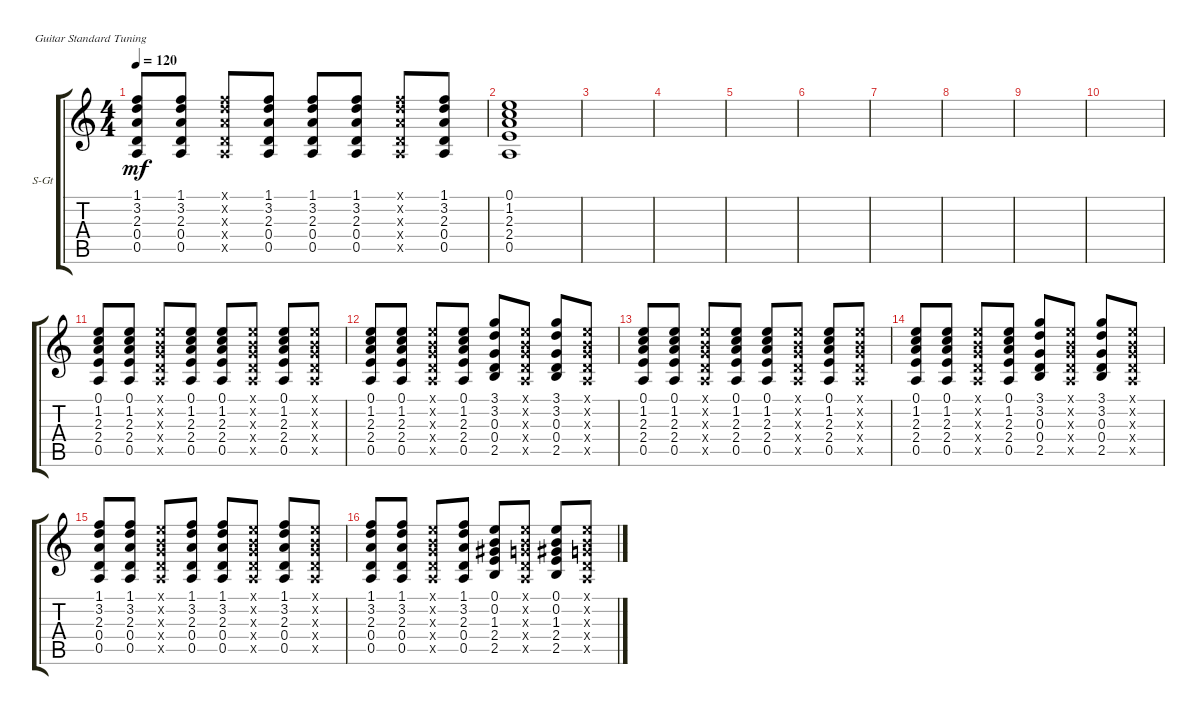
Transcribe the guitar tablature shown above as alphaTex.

\defaultSystemsLayout 4
\bracketExtendMode groupsimilarinstruments
\firstSystemTrackNameOrientation horizontal
\otherSystemsTrackNameOrientation horizontal
\track ("В. Бутусов (Ритм)" "S-Gt") {instrument acousticguitarsteel}
\staff {score tabs}
\tuning (E4 B3 G3 D3 A2 E2)
\ts (4 4)
\tempo 120
\clef g2
\ks c
(0.5 0.4 2.3 3.2 1.1).8{dy mf} (0.5 0.4 2.3 3.2 1.1).8 (0.5{x} 0.4{x} 2.3{x} 3.2{x} 1.1{x}).8 (0.5 0.4 2.3 3.2 1.1).8 (0.5 0.4 2.3 3.2 1.1).8 (0.5 0.4 2.3 3.2 1.1).8 (0.5{x} 0.4{x} 2.3{x} 3.2{x} 1.1{x}).8 (0.5 0.4 2.3 3.2 1.1).8 |
(0.5 2.4 2.3 1.2 0.1).1 |
|
|
|
|
|
|
|
|
(0.5 2.4 2.3 1.2 0.1).8 (0.5 2.4 2.3 1.2 0.1).8 (0.5{x} 0.3{x} 0.4{x} 0.2{x} 0.1{x}).8 (0.5 2.4 2.3 1.2 0.1).8 (0.5 2.4 2.3 1.2 0.1).8 (0.5{x} 0.3{x} 0.4{x} 0.2{x} 0.1{x}).8 (0.5 2.4 2.3 1.2 0.1).8 (0.5{x} 0.3{x} 0.4{x} 0.2{x} 0.1{x}).8 |
(0.5 2.4 2.3 1.2 0.1).8 (0.5 2.4 2.3 1.2 0.1).8 (0.5{x} 0.3{x} 0.4{x} 0.2{x} 0.1{x}).8 (0.5 2.4 2.3 1.2 0.1).8 (2.5 0.4 0.3 3.2 3.1).8 (0.5{x} 0.3{x} 0.4{x} 0.2{x} 0.1{x}).8 (2.5 0.4 0.3 3.2 3.1).8 (0.5{x} 0.3{x} 0.4{x} 0.2{x} 0.1{x}).8 |
(0.5 2.4 2.3 1.2 0.1).8 (0.5 2.4 2.3 1.2 0.1).8 (0.5{x} 0.3{x} 0.4{x} 0.2{x} 0.1{x}).8 (0.5 2.4 2.3 1.2 0.1).8 (0.5 2.4 2.3 1.2 0.1).8 (0.5{x} 0.3{x} 0.4{x} 0.2{x} 0.1{x}).8 (0.5 2.4 2.3 1.2 0.1).8 (0.5{x} 0.3{x} 0.4{x} 0.2{x} 0.1{x}).8 |
(0.5 2.4 2.3 1.2 0.1).8 (0.5 2.4 2.3 1.2 0.1).8 (0.5{x} 0.3{x} 0.4{x} 0.2{x} 0.1{x}).8 (0.5 2.4 2.3 1.2 0.1).8 (2.5 0.4 0.3 3.2 3.1).8 (0.5{x} 0.3{x} 0.4{x} 0.2{x} 0.1{x}).8 (2.5 0.4 0.3 3.2 3.1).8 (0.5{x} 0.3{x} 0.4{x} 0.2{x} 0.1{x}).8 |
(0.5 0.4 2.3 3.2 1.1).8 (0.5 0.4 2.3 3.2 1.1).8 (0.5{x} 0.3{x} 0.4{x} 0.2{x} 0.1{x}).8 (0.5 0.4 2.3 3.2 1.1).8 (0.5 0.4 2.3 3.2 1.1).8 (0.5{x} 0.3{x} 0.4{x} 0.2{x} 0.1{x}).8 (0.5 0.4 2.3 3.2 1.1).8 (0.5{x} 0.3{x} 0.4{x} 0.2{x} 0.1{x}).8 |
(0.5 0.4 2.3 3.2 1.1).8 (0.5 0.4 2.3 3.2 1.1).8 (0.5{x} 0.3{x} 0.4{x} 0.2{x} 0.1{x}).8 (0.5 0.4 2.3 3.2 1.1).8 (2.5 2.4 1.3 0.2 0.1).8 (0.5{x} 0.3{x} 0.4{x} 0.2{x} 0.1{x}).8 (2.5 2.4 1.3 0.2 0.1).8 (0.5{x} 0.3{x} 0.4{x} 0.2{x} 0.1{x}).8
